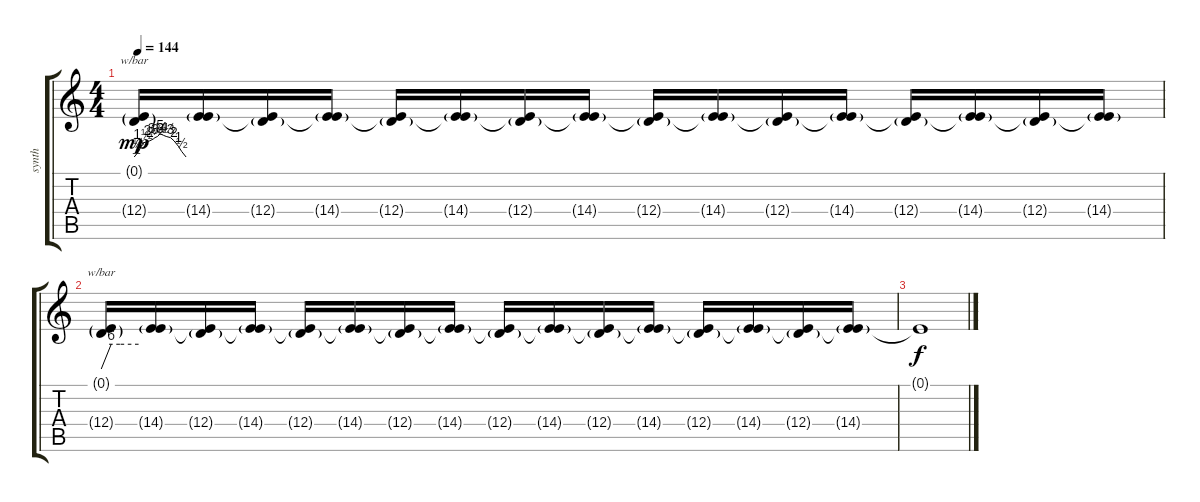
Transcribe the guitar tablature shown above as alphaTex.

\track ("synth" "synth") {instrument lead2sawtooth}
\staff {score tabs}
\tuning (E4 B3 G3 D3 A2 D2) {hide}
\ts (4 4)
\tempo 144
\clef g2
\ks c
(0.1{g} 12.4{g}).16{tbe (custom default 0 0 5 2 10 6 18 8 22 10 24 12 27 14 30 20 34 16 37 14 42 12 46 8 51 4 55 2 60 0) dy mp} (0.1{t} 14.4{g}).16 (0.1{t} 12.4{g}).16 (0.1{t} 14.4{g}).16 (0.1{t} 12.4{g}).16 (0.1{t} 14.4{g}).16 (0.1{t} 12.4{g}).16 (0.1{t} 14.4{g}).16 (0.1{t} 12.4{g}).16 (0.1{t} 14.4{g}).16 (0.1{t} 12.4{g}).16 (0.1{t} 14.4{g}).16 (0.1{t} 12.4{g}).16 (0.1{t} 14.4{g}).16 (0.1{t} 12.4{g}).16 (0.1{t} 14.4{g}).16 |
(0.1{g} 12.4{g}).16{tbe (custom default 0 0 16 24 30 24 60 24)} (0.1{t} 14.4{g}).16 (0.1{t} 12.4{g}).16 (0.1{t} 14.4{g}).16 (0.1{t} 12.4{g}).16 (0.1{t} 14.4{g}).16 (0.1{t} 12.4{g}).16 (0.1{t} 14.4{g}).16 (0.1{t} 12.4{g}).16{volume 0} (0.1{t} 14.4{g}).16 (0.1{t} 12.4{g}).16 (0.1{t} 14.4{g}).16 (0.1{t} 12.4{g}).16 (0.1{t} 14.4{g}).16 (0.1{t} 12.4{g}).16 (0.1{t} 14.4{g}).16 |
0.1{t}.1{dy f}
